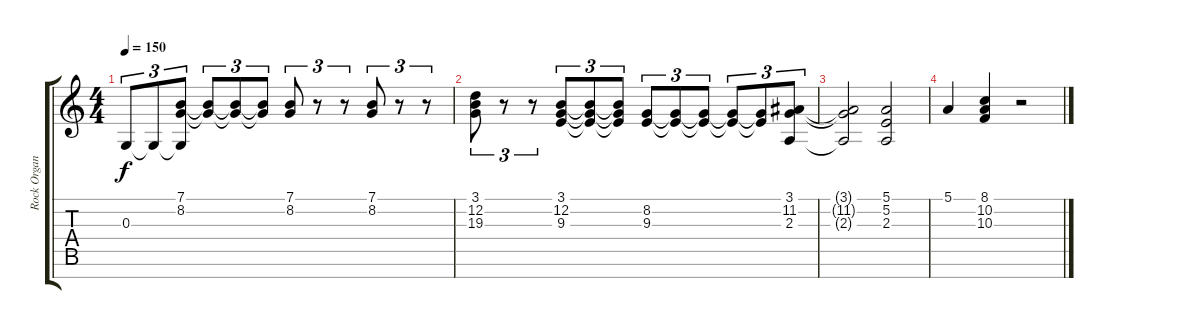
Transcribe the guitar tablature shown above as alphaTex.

\track ("Rock Organ" "Rock Organ") {instrument rockorgan}
\staff {score tabs}
\tuning (E4 B3 G3 D3 A2 E2 B1) {hide}
\ts (4 4)
\tempo 150
\clef g2
\ks c
0.3.8{tu (3 2) dy f} 0.3{t}.8{tu (3 2)} (7.1 8.2 0.3{t}).8{tu (3 2)} (7.1{t} 8.2{t}).8{tu (3 2)} (7.1{t} 8.2{t}).8{tu (3 2)} (7.1{t} 8.2{t}).8{tu (3 2)} (7.1 8.2).8{tu (3 2)} r.8{tu (3 2)} r.8{tu (3 2)} (7.1 8.2).8{tu (3 2)} r.8{tu (3 2)} r.8{tu (3 2)} |
(3.1 12.2 19.3).8{tu (3 2)} r.8{tu (3 2)} r.8{tu (3 2)} (3.1 12.2 9.3).8{tu (3 2)} (3.1{t} 12.2{t} 9.3{t}).8{tu (3 2)} (3.1{t} 12.2{t} 9.3{t}).8{tu (3 2)} (8.2 9.3).8{tu (3 2)} (8.2{t} 9.3{t}).8{tu (3 2)} (8.2{t} 9.3{t}).8{tu (3 2)} (8.2{t} 9.3{t}).8{tu (3 2)} (8.2{t} 9.3{t}).8{tu (3 2)} (3.1 11.2 2.3).8{tu (3 2)} |
(3.1{t} 11.2{t} 2.3{t}).2 (5.1 5.2 2.3).2 |
5.1.4 (8.1 10.2 10.3).4 r.2
